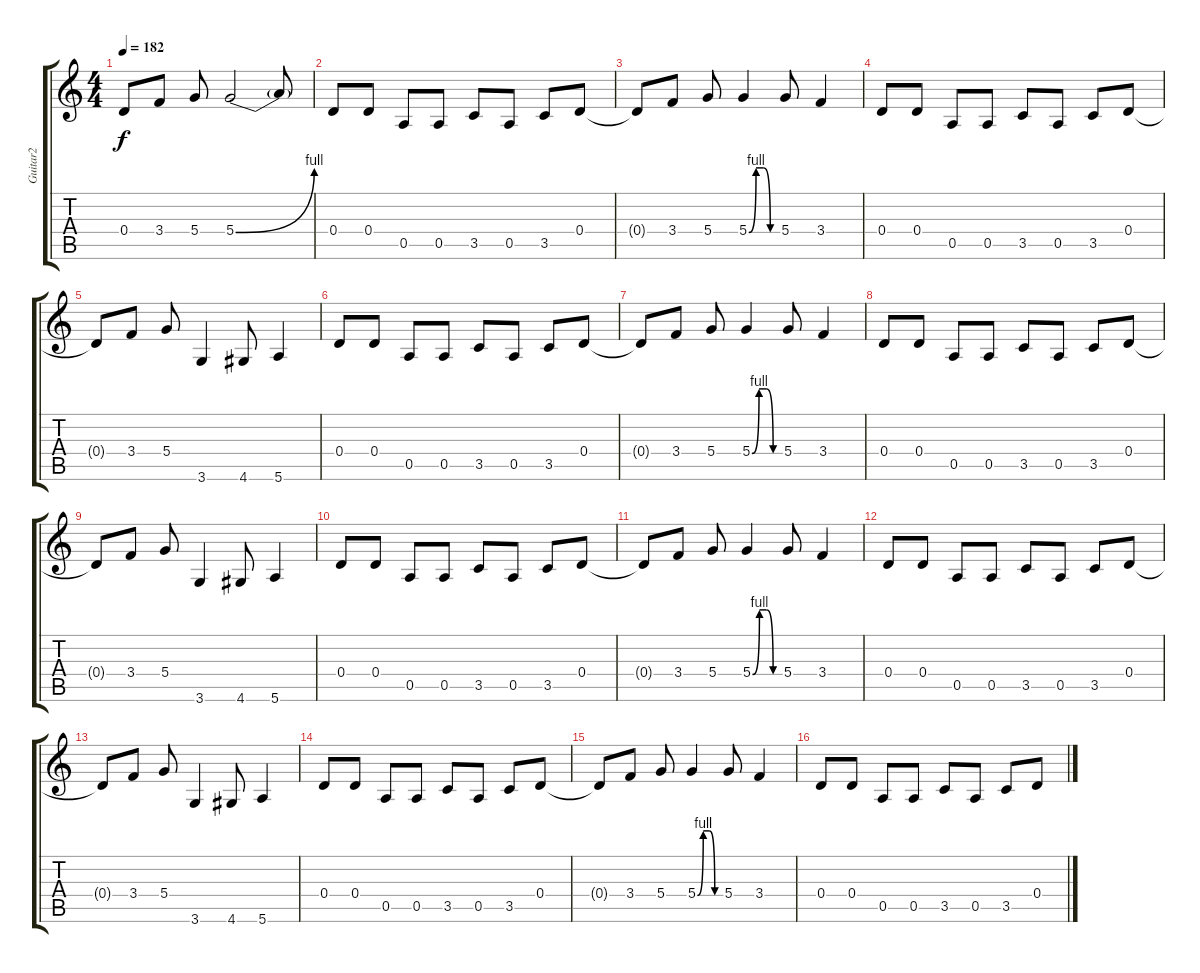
\track ("Guitar2" "Guitar2") {instrument overdrivenguitar}
\staff {score tabs}
\tuning (E4 B3 G3 D3 A2 E2) {hide}
\ts (4 4)
\tempo 182
\clef g2
\ks c
0.4{t}.8{dy f} 3.4.8 5.4.8 5.4{be (bend 0 0 60 4)}.2 5.4{t}.8 |
0.4.8 0.4.8 0.5.8 0.5.8 3.5.8 0.5.8 3.5.8 0.4.8 |
0.4{t}.8 3.4.8 5.4.8 5.4{be (custom 0 0 15 4 30 4 45 0 60 0)}.4 5.4.8 3.4.4 |
0.4.8 0.4.8 0.5.8 0.5.8 3.5.8 0.5.8 3.5.8 0.4.8 |
0.4{t}.8 3.4.8 5.4.8 3.6.4 4.6.8 5.6.4 |
0.4.8 0.4.8 0.5.8 0.5.8 3.5.8 0.5.8 3.5.8 0.4.8 |
0.4{t}.8 3.4.8 5.4.8 5.4{be (custom 0 0 15 4 30 4 45 0 60 0)}.4 5.4.8 3.4.4 |
0.4.8 0.4.8 0.5.8 0.5.8 3.5.8 0.5.8 3.5.8 0.4.8 |
0.4{t}.8 3.4.8 5.4.8 3.6.4 4.6.8 5.6.4 |
0.4.8 0.4.8 0.5.8 0.5.8 3.5.8 0.5.8 3.5.8 0.4.8 |
0.4{t}.8 3.4.8 5.4.8 5.4{be (custom 0 0 15 4 30 4 45 0 60 0)}.4 5.4.8 3.4.4 |
0.4.8 0.4.8 0.5.8 0.5.8 3.5.8 0.5.8 3.5.8 0.4.8 |
0.4{t}.8 3.4.8 5.4.8 3.6.4 4.6.8 5.6.4 |
0.4.8 0.4.8 0.5.8 0.5.8 3.5.8 0.5.8 3.5.8 0.4.8 |
0.4{t}.8 3.4.8 5.4.8 5.4{be (custom 0 0 15 4 30 4 45 0 60 0)}.4 5.4.8 3.4.4 |
0.4.8 0.4.8 0.5.8 0.5.8 3.5.8 0.5.8 3.5.8 0.4.8
